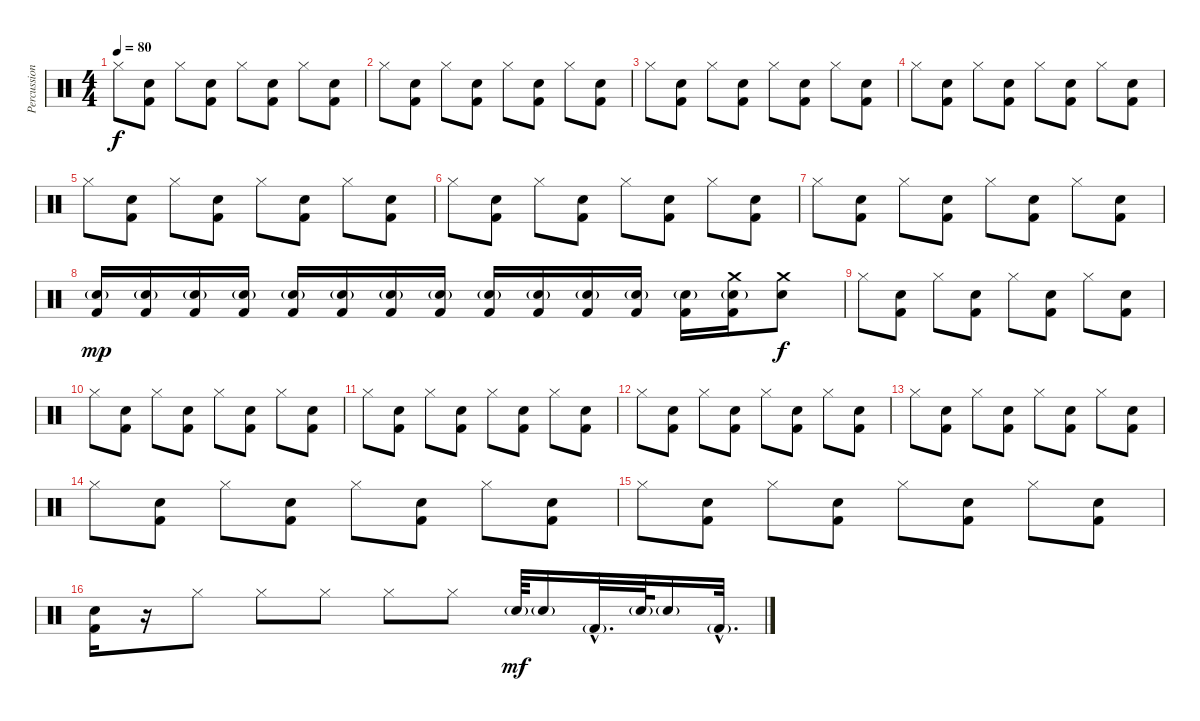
\track ("Percussion" "Percussion") {instrument percussion}
\staff {score}
\articulation defaults
\ts (4 4)
\tempo 80
\clef neutral
\ks c "Hi-Hat (closed)".8{dy f}
("Electric Snare (hit)" "Kick (hit) 2").8 "Hi-Hat (closed)".8 ("Electric Snare (hit)" "Kick (hit) 2").8 "Hi-Hat (closed)".8 ("Electric Snare (hit)" "Kick (hit) 2").8 "Hi-Hat (closed)".8 ("Electric Snare (hit)" "Kick (hit) 2").8 |
"Hi-Hat (closed)".8 ("Electric Snare (hit)" "Kick (hit) 2").8 "Hi-Hat (closed)".8 ("Electric Snare (hit)" "Kick (hit) 2").8 "Hi-Hat (closed)".8 ("Electric Snare (hit)" "Kick (hit) 2").8 "Hi-Hat (closed)".8 ("Electric Snare (hit)" "Kick (hit) 2").8 |
"Hi-Hat (closed)".8 ("Electric Snare (hit)" "Kick (hit) 2").8 "Hi-Hat (closed)".8 ("Electric Snare (hit)" "Kick (hit) 2").8 "Hi-Hat (closed)".8 ("Electric Snare (hit)" "Kick (hit) 2").8 "Hi-Hat (closed)".8 ("Electric Snare (hit)" "Kick (hit) 2").8 |
"Hi-Hat (closed)".8 ("Electric Snare (hit)" "Kick (hit) 2").8 "Hi-Hat (closed)".8 ("Electric Snare (hit)" "Kick (hit) 2").8 "Hi-Hat (closed)".8 ("Electric Snare (hit)" "Kick (hit) 2").8 "Hi-Hat (closed)".8 ("Electric Snare (hit)" "Kick (hit) 2").8 |
"Hi-Hat (closed)".8 ("Electric Snare (hit)" "Kick (hit) 2").8 "Hi-Hat (closed)".8 ("Electric Snare (hit)" "Kick (hit) 2").8 "Hi-Hat (closed)".8 ("Electric Snare (hit)" "Kick (hit) 2").8 "Hi-Hat (closed)".8 ("Electric Snare (hit)" "Kick (hit) 2").8 |
"Hi-Hat (closed)".8 ("Electric Snare (hit)" "Kick (hit) 2").8 "Hi-Hat (closed)".8 ("Electric Snare (hit)" "Kick (hit) 2").8 "Hi-Hat (closed)".8 ("Electric Snare (hit)" "Kick (hit) 2").8 "Hi-Hat (closed)".8 ("Electric Snare (hit)" "Kick (hit) 2").8 |
"Hi-Hat (closed)".8 ("Electric Snare (hit)" "Kick (hit) 2").8 "Hi-Hat (closed)".8 ("Electric Snare (hit)" "Kick (hit) 2").8 "Hi-Hat (closed)".8 ("Electric Snare (hit)" "Kick (hit) 2").8 "Hi-Hat (closed)".8 ("Electric Snare (hit)" "Kick (hit) 2").8 |
("Kick (hit) 2" "Electric Snare (hit)"{g}).16{dy mp} ("Kick (hit) 2" "Electric Snare (hit)"{g}).16 ("Kick (hit) 2" "Electric Snare (hit)"{g}).16 ("Kick (hit) 2" "Electric Snare (hit)"{g}).16 ("Kick (hit) 2" "Electric Snare (hit)"{g}).16 ("Kick (hit) 2" "Electric Snare (hit)"{g}).16 ("Kick (hit) 2" "Electric Snare (hit)"{g}).16 ("Kick (hit) 2" "Electric Snare (hit)"{g}).16 ("Kick (hit) 2" "Electric Snare (hit)"{g}).16 ("Kick (hit) 2" "Electric Snare (hit)"{g}).16 ("Kick (hit) 2" "Electric Snare (hit)"{g}).16 ("Kick (hit) 2" "Electric Snare (hit)"{g}).16 ("Kick (hit) 2" "Electric Snare (hit)"{g}).16 ("Kick (hit) 2" "Electric Snare (hit)"{g} "Crash medium (hit)").16 ("Crash medium (hit)" "Electric Snare (hit)").8{dy f} |
"Hi-Hat (closed)".8 ("Electric Snare (hit)" "Kick (hit) 2").8 "Hi-Hat (closed)".8 ("Electric Snare (hit)" "Kick (hit) 2").8 "Hi-Hat (closed)".8 ("Electric Snare (hit)" "Kick (hit) 2").8 "Hi-Hat (closed)".8 ("Electric Snare (hit)" "Kick (hit) 2").8 |
"Hi-Hat (closed)".8 ("Electric Snare (hit)" "Kick (hit) 2").8 "Hi-Hat (closed)".8 ("Electric Snare (hit)" "Kick (hit) 2").8 "Hi-Hat (closed)".8 ("Electric Snare (hit)" "Kick (hit) 2").8 "Hi-Hat (closed)".8 ("Electric Snare (hit)" "Kick (hit) 2").8 |
"Hi-Hat (closed)".8 ("Electric Snare (hit)" "Kick (hit) 2").8 "Hi-Hat (closed)".8 ("Electric Snare (hit)" "Kick (hit) 2").8 "Hi-Hat (closed)".8 ("Electric Snare (hit)" "Kick (hit) 2").8 "Hi-Hat (closed)".8 ("Electric Snare (hit)" "Kick (hit) 2").8 |
"Hi-Hat (closed)".8 ("Electric Snare (hit)" "Kick (hit) 2").8 "Hi-Hat (closed)".8 ("Electric Snare (hit)" "Kick (hit) 2").8 "Hi-Hat (closed)".8 ("Electric Snare (hit)" "Kick (hit) 2").8 "Hi-Hat (closed)".8 ("Electric Snare (hit)" "Kick (hit) 2").8 |
"Hi-Hat (closed)".8 ("Electric Snare (hit)" "Kick (hit) 2").8 "Hi-Hat (closed)".8 ("Electric Snare (hit)" "Kick (hit) 2").8 "Hi-Hat (closed)".8 ("Electric Snare (hit)" "Kick (hit) 2").8 "Hi-Hat (closed)".8 ("Electric Snare (hit)" "Kick (hit) 2").8 |
"Hi-Hat (closed)".8 ("Electric Snare (hit)" "Kick (hit) 2").8 "Hi-Hat (closed)".8 ("Electric Snare (hit)" "Kick (hit) 2").8 "Hi-Hat (closed)".8 ("Electric Snare (hit)" "Kick (hit) 2").8 "Hi-Hat (closed)".8 ("Electric Snare (hit)" "Kick (hit) 2").8 |
"Hi-Hat (closed)".8 ("Electric Snare (hit)" "Kick (hit) 2").8 "Hi-Hat (closed)".8 ("Electric Snare (hit)" "Kick (hit) 2").8 "Hi-Hat (closed)".8 ("Electric Snare (hit)" "Kick (hit) 2").8 "Hi-Hat (closed)".8 ("Electric Snare (hit)" "Kick (hit) 2").8 |
("Electric Snare (hit)" "Kick (hit) 2").16 r.16 "Hi-Hat (closed)".8 "Hi-Hat (closed)".8 "Hi-Hat (closed)".8 "Hi-Hat (closed)".8 "Hi-Hat (closed)".8 "Electric Snare (hit)"{g}.64{dy mf} "Electric Snare (hit)"{g}.16 "Kick (hit) 2"{g hac}.32{d} "Electric Snare (hit)"{g}.64 "Electric Snare (hit)"{g}.16 "Kick (hit) 2"{g hac}.32{d}
